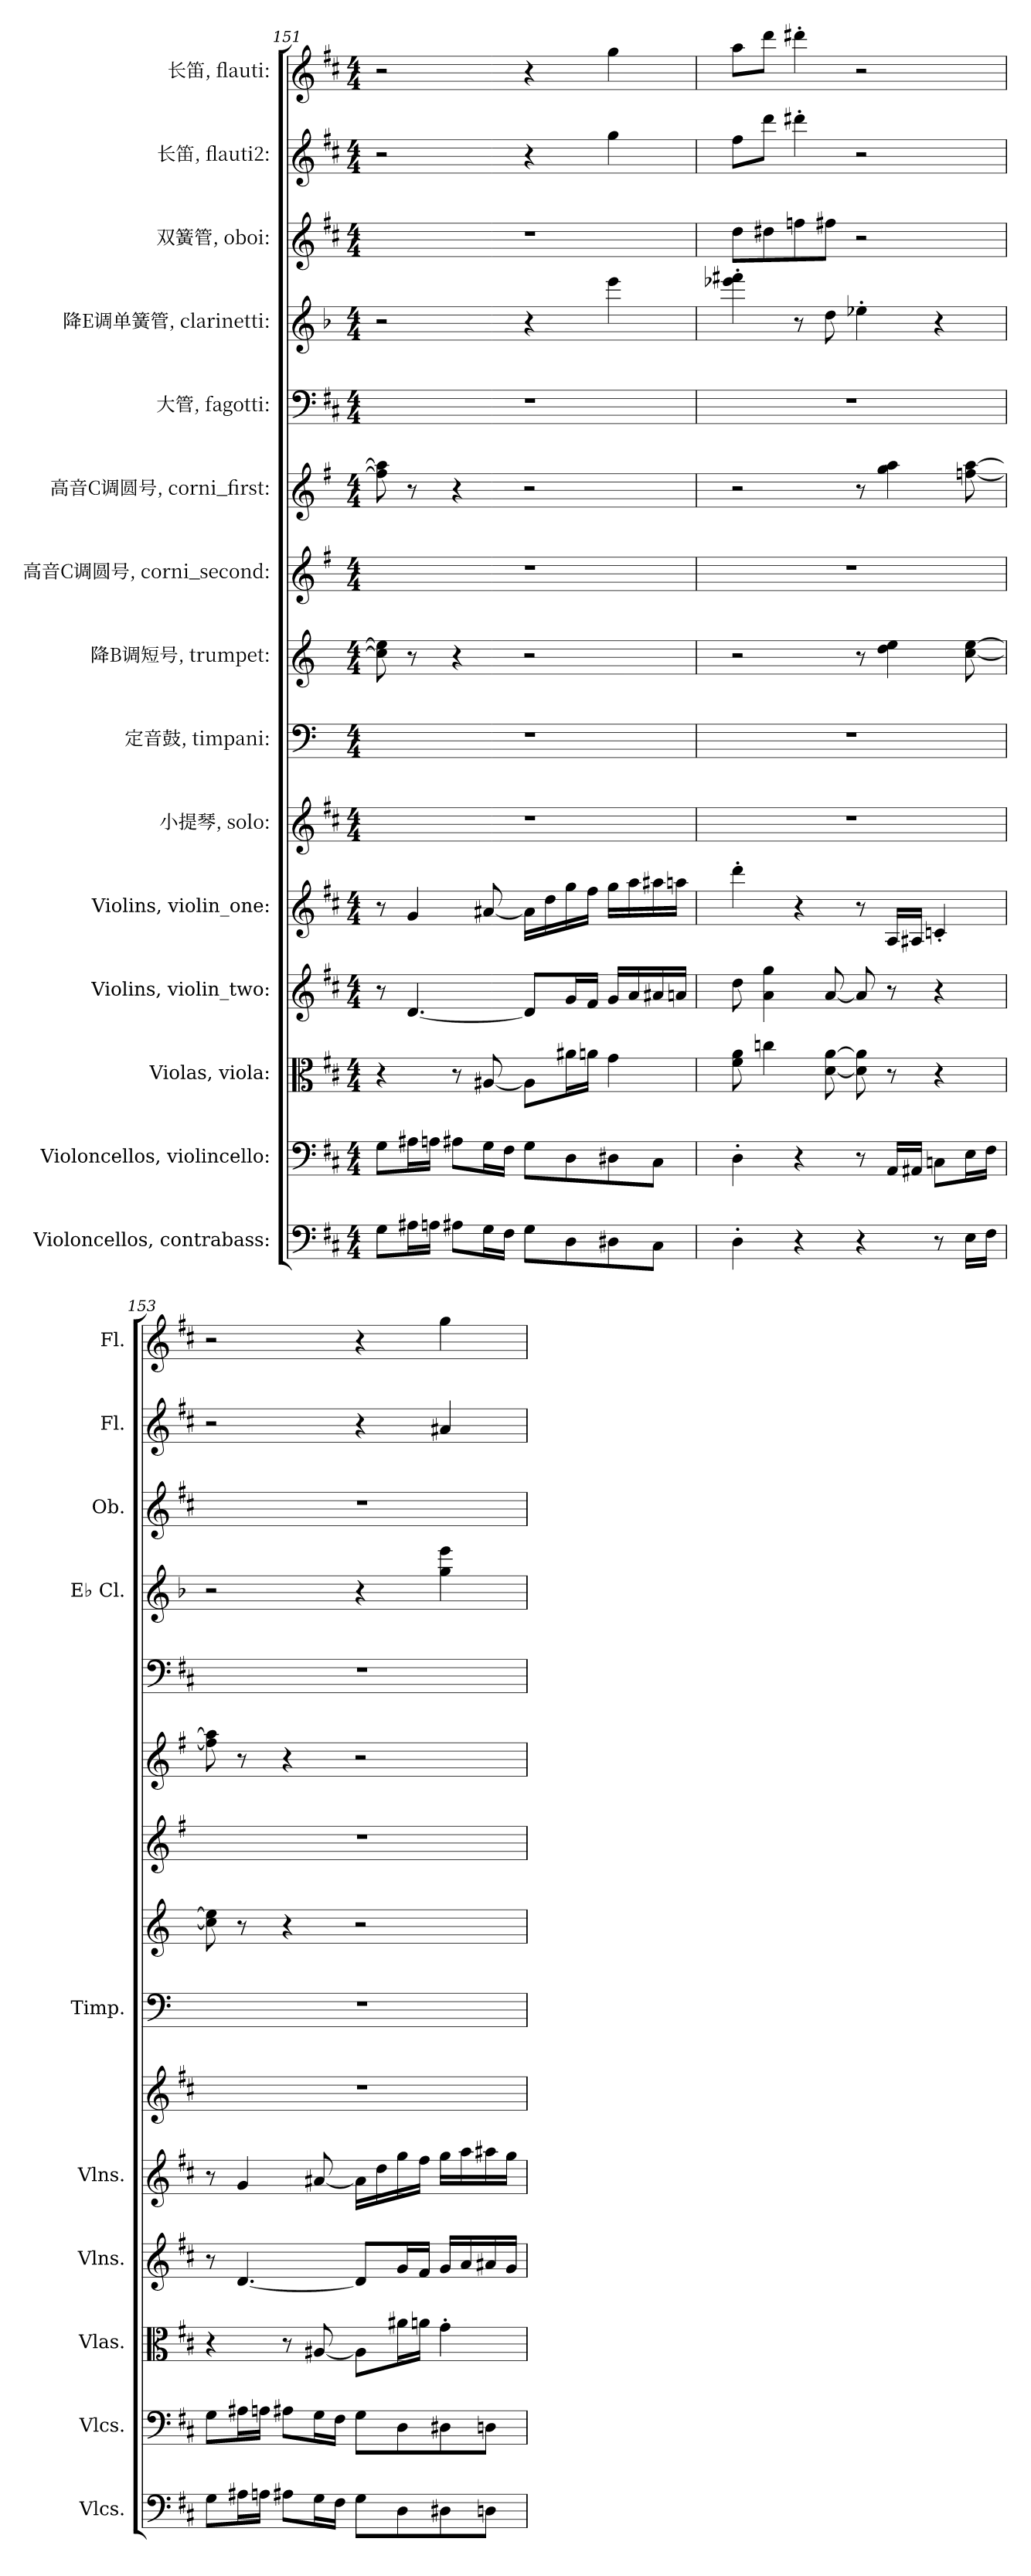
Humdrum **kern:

**kern	**kern	**kern	**kern	**kern	**kern	**kern	**kern	**kern	**kern	**kern	**kern	**kern	**kern	**kern
*part15	*part14	*part13	*part12	*part11	*part10	*part9	*part8	*part7	*part6	*part5	*part4	*part3	*part2	*part1
*staff15	*staff14	*staff13	*staff12	*staff11	*staff10	*staff9	*staff8	*staff7	*staff6	*staff5	*staff4	*staff3	*staff2	*staff1
*I"Violoncellos, contrabass:	*I"Violoncellos, violincello:	*I"Violas, viola:	*I"Violins, violin_two:	*I"Violins, violin_one:	*I"小提琴, solo:	*I"定音鼓, timpani:	*I"降B调短号, trumpet:	*I"高音C调圆号, corni_second:	*I"高音C调圆号, corni_first:	*I"大管, fagotti:	*I"降E调单簧管, clarinetti:	*I"双簧管, oboi:	*I"长笛, flauti2:	*I"长笛, flauti:
*I'Vlcs.	*I'Vlcs.	*I'Vlas.	*I'Vlns.	*I'Vlns.	*	*I'Timp.	*	*	*	*	*I'E♭ Cl.	*I'Ob.	*I'Fl.	*I'Fl.
*clefF4	*clefF4	*clefC3	*clefG2	*clefG2	*clefG2	*clefF4	*clefG2	*clefG2	*clefG2	*clefF4	*clefG2	*clefG2	*clefG2	*clefG2
*	*	*	*	*	*	*	*ITrd1c2	*ITrd4c7	*ITrd4c7	*	*ITrd-2c-3	*	*	*
*k[f#c#]	*k[f#c#]	*k[f#c#]	*k[f#c#]	*k[f#c#]	*k[f#c#]	*k[]	*k[b-e-]	*k[]	*k[]	*k[f#c#]	*k[b-e-a-d-]	*k[f#c#]	*k[f#c#]	*k[f#c#]
*M4/4	*M4/4	*M4/4	*M4/4	*M4/4	*M4/4	*M4/4	*M4/4	*M4/4	*M4/4	*M4/4	*M4/4	*M4/4	*M4/4	*M4/4
=151	=151	=151	=151	=151	=151	=151	=151	=151	=151	=151	=151	=151	=151	=151
8G\L	8G\L	4r	8r	8r	1r	1r	8b-\] 8dd\]	1r	8b-\] 8dd\]	1r	2r	1r	2r	2r
16A#X\L	16A#X\L	.	[4.d/	4g/	.	.	8r	.	8r	.	.	.	.	.
16An\JJ	16An\JJ	.	.	.	.	.	.	.	.	.	.	.	.	.
8A#X\L	8A#X\L	8r	.	.	.	.	4r	.	4r	.	.	.	.	.
16G\L	16G\L	[8A#X/	.	[8a#X/	.	.	.	.	.	.	.	.	.	.
16F#\JJ	16F#\JJ	.	.	.	.	.	.	.	.	.	.	.	.	.
8G\L	8G\L	8A#\L]	8d/L]	16a#\LL]	.	.	2r	.	2r	.	4r	.	4r	4r
.	.	.	.	16dd\	.	.	.	.	.	.	.	.	.	.
8D\	8D\	16a#X\L	16g/L	16gg\	.	.	.	.	.	.	.	.	.	.
.	.	16an\JJ	16f#/JJ	16ff#\JJ	.	.	.	.	.	.	.	.	.	.
8D#X\	8D#X\	4g\	16g/LL	16gg\LL	.	.	.	.	.	.	4ggg\	.	4gg\	4gg\
.	.	.	16a/	16aa\	.	.	.	.	.	.	.	.	.	.
8C#\J	8C#\J	.	16a#X/	16aa#X\	.	.	.	.	.	.	.	.	.	.
.	.	.	16an/JJ	16aan\JJ	.	.	.	.	.	.	.	.	.	.
!!LO:PB:g=z
=152	=152	=152	=152	=152	=152	=152	=152	=152	=152	=152	=152	=152	=152	=152
4D'\	4D'\	8f#\ 8a\	8dd\	4ddd'\	1r	1r	2r	1r	2r	1r	4ggg-X\' 4aaan\'	8dd\L	8ff#\L	8aa\L
.	.	4ccn\	4a\ 4gg\	.	.	.	.	.	.	.	.	8dd#X\	8ddd\J	8ddd\J
4r	4r	.	.	4r	.	.	.	.	.	.	8r	8ffn\	4ddd#X'\	4ddd#X'\
.	.	[8d\ [8a\	[8a/	.	.	.	.	.	.	.	8ff\	8ff#X\J	.	.
4r	8r	8d\] 8a\]	8a/]	8r	.	.	8r	.	8r	.	4gg-X'\	2r	2r	2r
.	16AA/LL	8r	8r	16A/LL	.	.	4cc\ 4dd\	.	4cc\ 4dd\	.	.	.	.	.
.	16AA#X/JJ	.	.	16A#X/JJ	.	.	.	.	.	.	.	.	.	.
8r	8Cn\L	4r	4r	4cn'/	.	.	.	.	.	.	4r	.	.	.
16E\LL	16E\L	.	.	.	.	.	[8b-\ [8dd\	.	[8b-X\ [8dd\	.	.	.	.	.
16F#\JJ	16F#\JJ	.	.	.	.	.	.	.	.	.	.	.	.	.
=153	=153	=153	=153	=153	=153	=153	=153	=153	=153	=153	=153	=153	=153	=153
8G\L	8G\L	4r	8r	8r	1r	1r	8b-\] 8dd\]	1r	8b-\] 8dd\]	1r	2r	1r	2r	2r
16A#X\L	16A#X\L	.	[4.d/	4g/	.	.	8r	.	8r	.	.	.	.	.
16An\JJ	16An\JJ	.	.	.	.	.	.	.	.	.	.	.	.	.
8A#X\L	8A#X\L	8r	.	.	.	.	4r	.	4r	.	.	.	.	.
16G\L	16G\L	[8A#X/	.	[8a#X/	.	.	.	.	.	.	.	.	.	.
16F#\JJ	16F#\JJ	.	.	.	.	.	.	.	.	.	.	.	.	.
8G\L	8G\L	8A#\L]	8d/L]	16a#\LL]	.	.	2r	.	2r	.	4r	.	4r	4r
.	.	.	.	16dd\	.	.	.	.	.	.	.	.	.	.
8D\	8D\	16a#X\L	16g/L	16gg\	.	.	.	.	.	.	.	.	.	.
.	.	16an\JJ	16f#/JJ	16ff#\JJ	.	.	.	.	.	.	.	.	.	.
8D#X\	8D#X\	4g'\	16g/LL	16gg\LL	.	.	.	.	.	.	4bb-\ 4ggg\	.	4a#X/	4gg\
.	.	.	16a/	16aa\	.	.	.	.	.	.	.	.	.	.
8Dn\J	8Dn\J	.	16a#X/	16aa#X\	.	.	.	.	.	.	.	.	.	.
.	.	.	16g/JJ	16gg\JJ	.	.	.	.	.	.	.	.	.	.
=	=	=	=	=	=	=	=	=	=	=	=	=	=	=
*-	*-	*-	*-	*-	*-	*-	*-	*-	*-	*-	*-	*-	*-	*-
